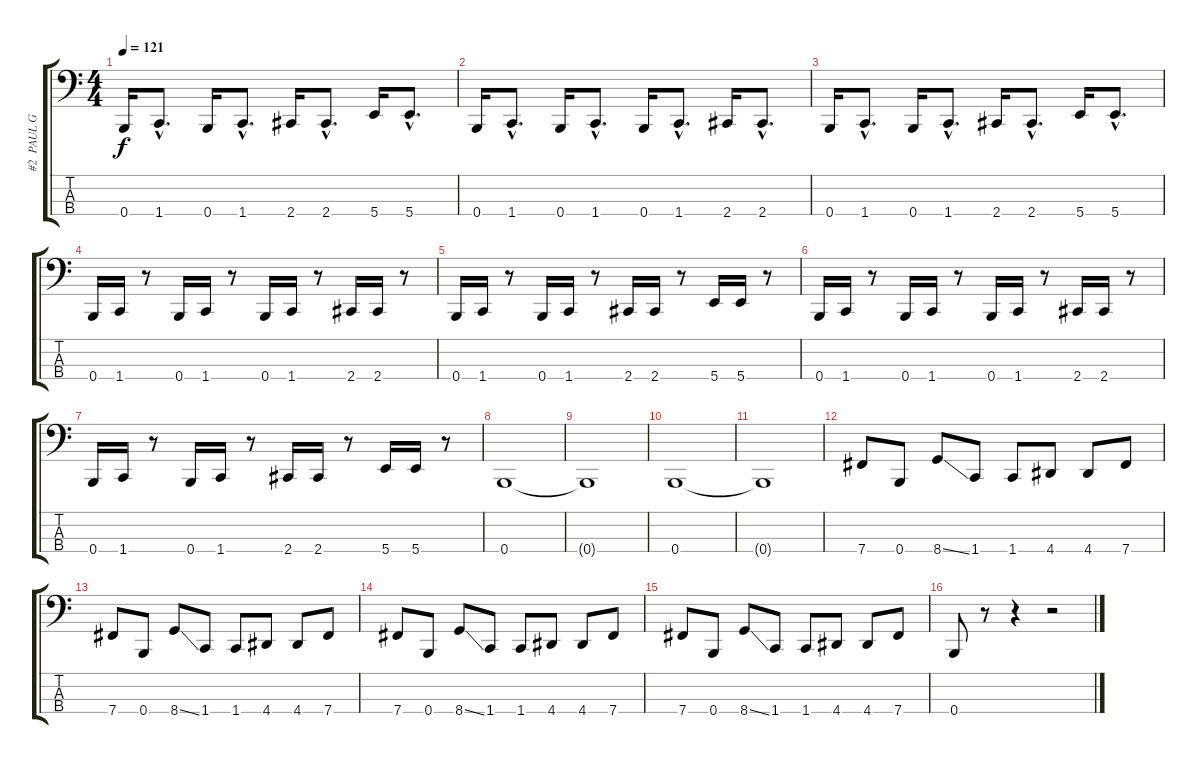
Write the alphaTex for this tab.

\track ("#2  PAUL GREY " "#2  PAUL G") {instrument electricbasspick}
\staff {score tabs}
\tuning (E2 B1 Gb1 B0) {hide}
\ts (4 4)
\tempo 121
\clef f4
\ks c
0.4.16{dy f} 1.4{hac}.8{d} 0.4.16 1.4{hac}.8{d} 2.4.16 2.4{hac}.8{d} 5.4.16 5.4{hac}.8{d} |
0.4.16 1.4{hac}.8{d} 0.4.16 1.4{hac}.8{d} 0.4.16 1.4{hac}.8{d} 2.4.16 2.4{hac}.8{d} |
0.4.16 1.4{hac}.8{d} 0.4.16 1.4{hac}.8{d} 2.4.16 2.4{hac}.8{d} 5.4.16 5.4{hac}.8{d} |
0.4.16 1.4.16 r.8 0.4.16 1.4.16 r.8 0.4.16 1.4.16 r.8 2.4.16 2.4.16 r.8 |
0.4.16 1.4.16 r.8 0.4.16 1.4.16 r.8 2.4.16 2.4.16 r.8 5.4.16 5.4.16 r.8 |
0.4.16 1.4.16 r.8 0.4.16 1.4.16 r.8 0.4.16 1.4.16 r.8 2.4.16 2.4.16 r.8 |
0.4.16 1.4.16 r.8 0.4.16 1.4.16 r.8 2.4.16 2.4.16 r.8 5.4.16 5.4.16 r.8 |
\section ("" "")
0.4.1 |
0.4{t}.1 |
0.4.1 |
0.4{t}.1 |
7.4.8 0.4.8 8.4{ss}.8 1.4.8 1.4.8 4.4.8 4.4.8 7.4.8 |
7.4.8 0.4.8 8.4{ss}.8 1.4.8 1.4.8 4.4.8 4.4.8 7.4.8 |
7.4.8 0.4.8 8.4{ss}.8 1.4.8 1.4.8 4.4.8 4.4.8 7.4.8 |
7.4.8 0.4.8 8.4{ss}.8 1.4.8 1.4.8 4.4.8 4.4.8 7.4.8 |
0.4.8 r.8 r.4 r.2
